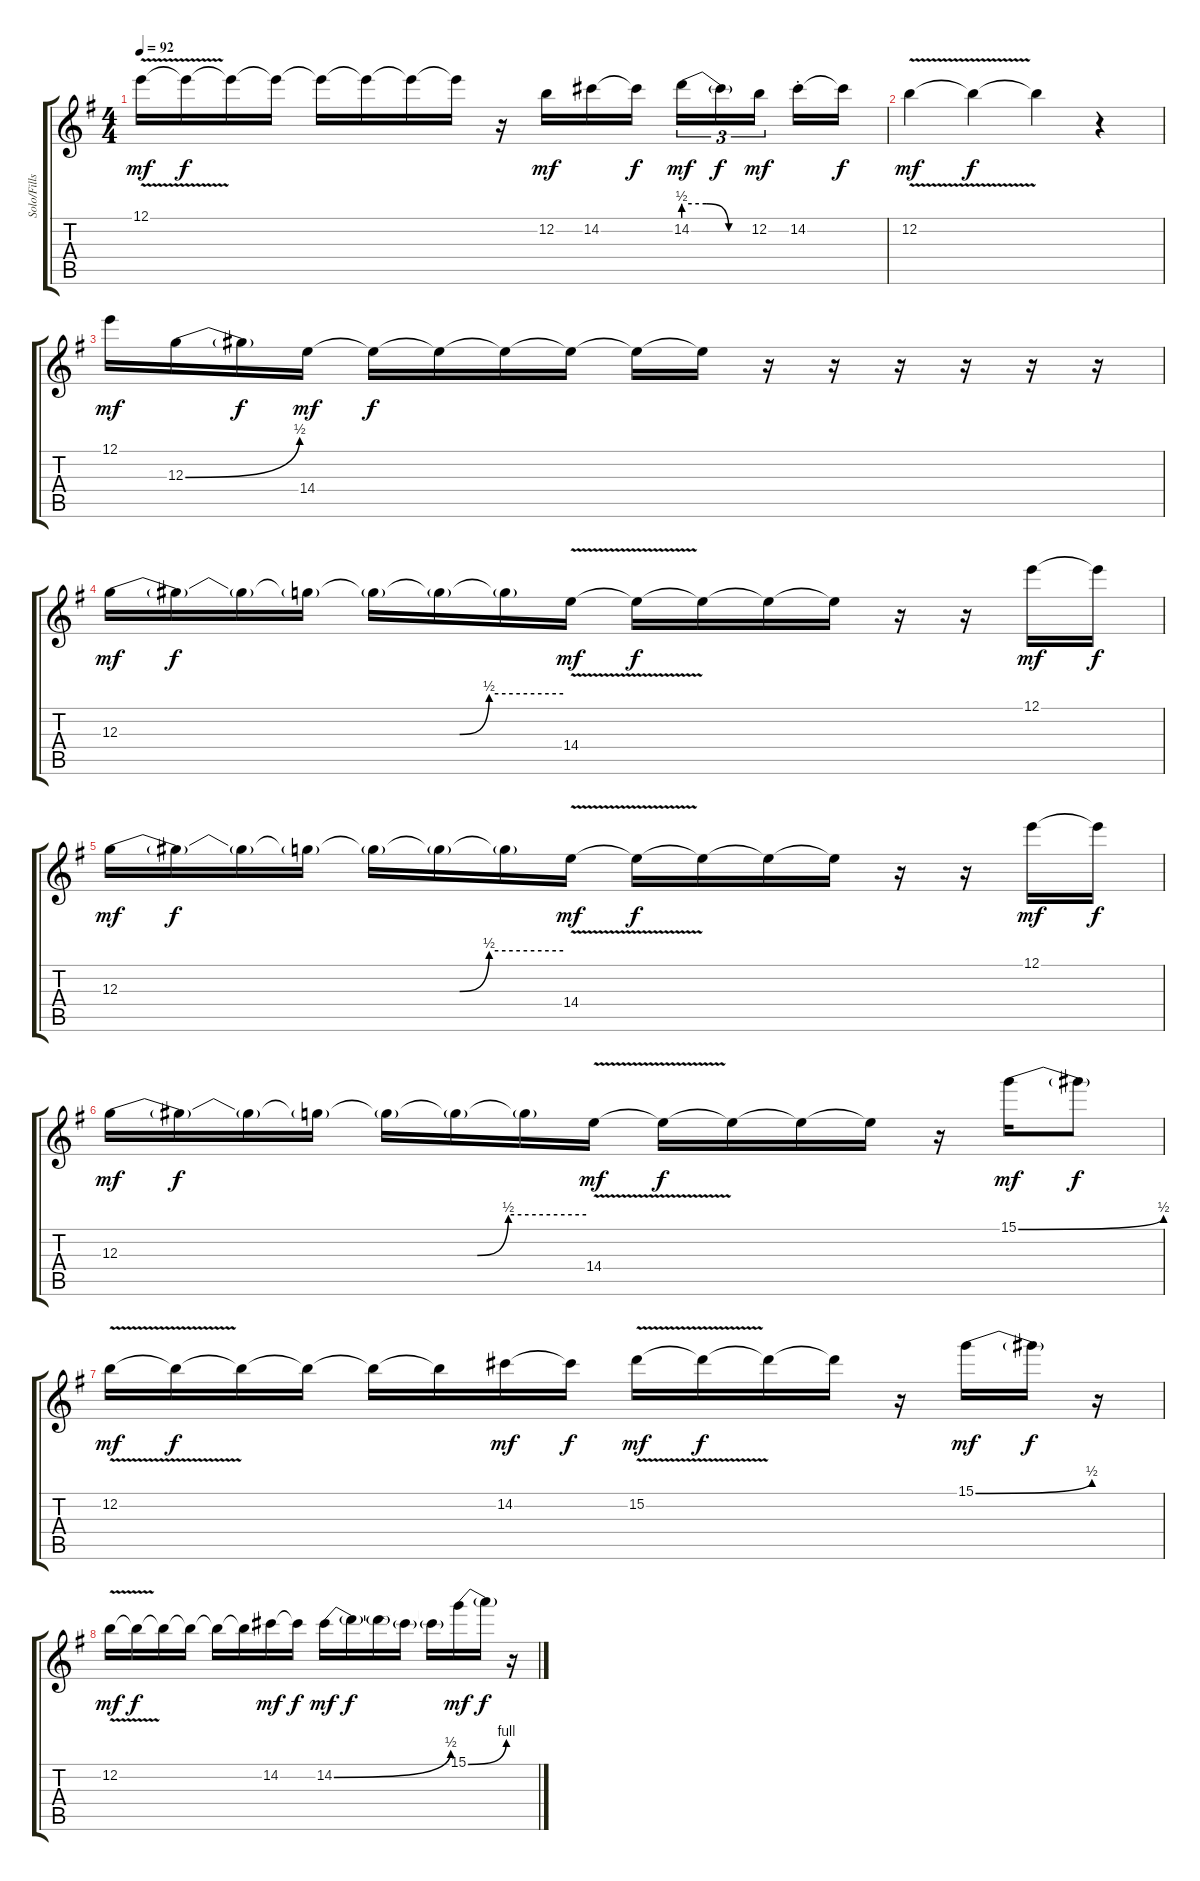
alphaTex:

\track ("Solo/Fills" "Solo/Fills") {instrument overdrivenguitar}
\staff {score tabs}
\tuning (E4 B3 G3 D3 A2 E2) {hide}
\ts (4 4)
\tempo 92
\clef g2
\ks g
12.1{v}.16{dy mf} 12.1{t}.16{dy f} 12.1{t}.16 12.1{t}.16 12.1{t}.16 12.1{t}.16 12.1{t}.16 12.1{t}.16 r.16 12.2.16{dy mf} 14.2.16 14.2{t}.16{dy f} 14.2{be (custom 0 2 20 2 40 0 60 0)}.16{tu (3 2) dy mf} 14.2{t}.16{tu (3 2) dy f} 12.2.16{tu (3 2) dy mf beam splitsecondary} 14.2{st}.16 14.2{t}.16{dy f} |
12.2{v}.4{dy mf} 12.2{t}.4{dy f} 12.2{t}.4 r.4 |
12.1.16{dy mf} 12.3{be (bend 0 0 60 2)}.16 12.3{t}.16{dy f} 14.4.16{dy mf} 14.4{t}.16{dy f} 14.4{t}.16 14.4{t}.16 14.4{t}.16 14.4{t}.16 14.4{t}.16 r.16 r.16 r.16 r.16 r.16 r.16 |
12.3{be (custom 0 0 46 0 50 2 60 2)}.16{dy mf} 12.3{t}.16{dy f} 12.3{t}.16 12.3{t}.16 12.3{t}.16 12.3{t}.16 12.3{t}.16 14.4{v}.16{dy mf} 14.4{t}.16{dy f} 14.4{t}.16 14.4{t}.16 14.4{t}.16 r.16 r.16 12.1.16{dy mf} 12.1{t}.16{dy f} |
12.3{be (custom 0 0 46 0 50 2 60 2)}.16{dy mf} 12.3{t}.16{dy f} 12.3{t}.16 12.3{t}.16 12.3{t}.16 12.3{t}.16 12.3{t}.16 14.4{v}.16{dy mf} 14.4{t}.16{dy f} 14.4{t}.16 14.4{t}.16 14.4{t}.16 r.16 r.16 12.1.16{dy mf} 12.1{t}.16{dy f} |
12.3{be (custom 0 0 46 0 50 2 60 2)}.16{dy mf} 12.3{t}.16{dy f} 12.3{t}.16 12.3{t}.16 12.3{t}.16 12.3{t}.16 12.3{t}.16 14.4{v}.16{dy mf} 14.4{t}.16{dy f} 14.4{t}.16 14.4{t}.16 14.4{t}.16 r.16 15.1{be (bend 0 0 60 2)}.16{dy mf} 15.1{t}.8{dy f} |
12.2{v}.16{dy mf} 12.2{t}.16{dy f} 12.2{t}.16 12.2{t}.16 12.2{t}.16 12.2{t}.16 14.2.16{dy mf} 14.2{t}.16{dy f} 15.2{v}.16{dy mf} 15.2{t}.16{dy f} 15.2{t}.16 15.2{t}.16 r.16 15.1{be (bend 0 0 60 2)}.16{dy mf} 15.1{t}.16{dy f} r.16 |
12.2{v}.16{dy mf} 12.2{t}.16{dy f} 12.2{t}.16 12.2{t}.16 12.2{t}.16 12.2{t}.16 14.2.16{dy mf} 14.2{t}.16{dy f} 14.2{be (bend 0 0 60 2)}.16{dy mf} 14.2{t}.16{dy f} 14.2{t}.16 14.2{t}.16 14.2{t}.16 15.1{be (bend 0 0 60 4)}.16{dy mf} 15.1{t}.16{dy f} r.16
